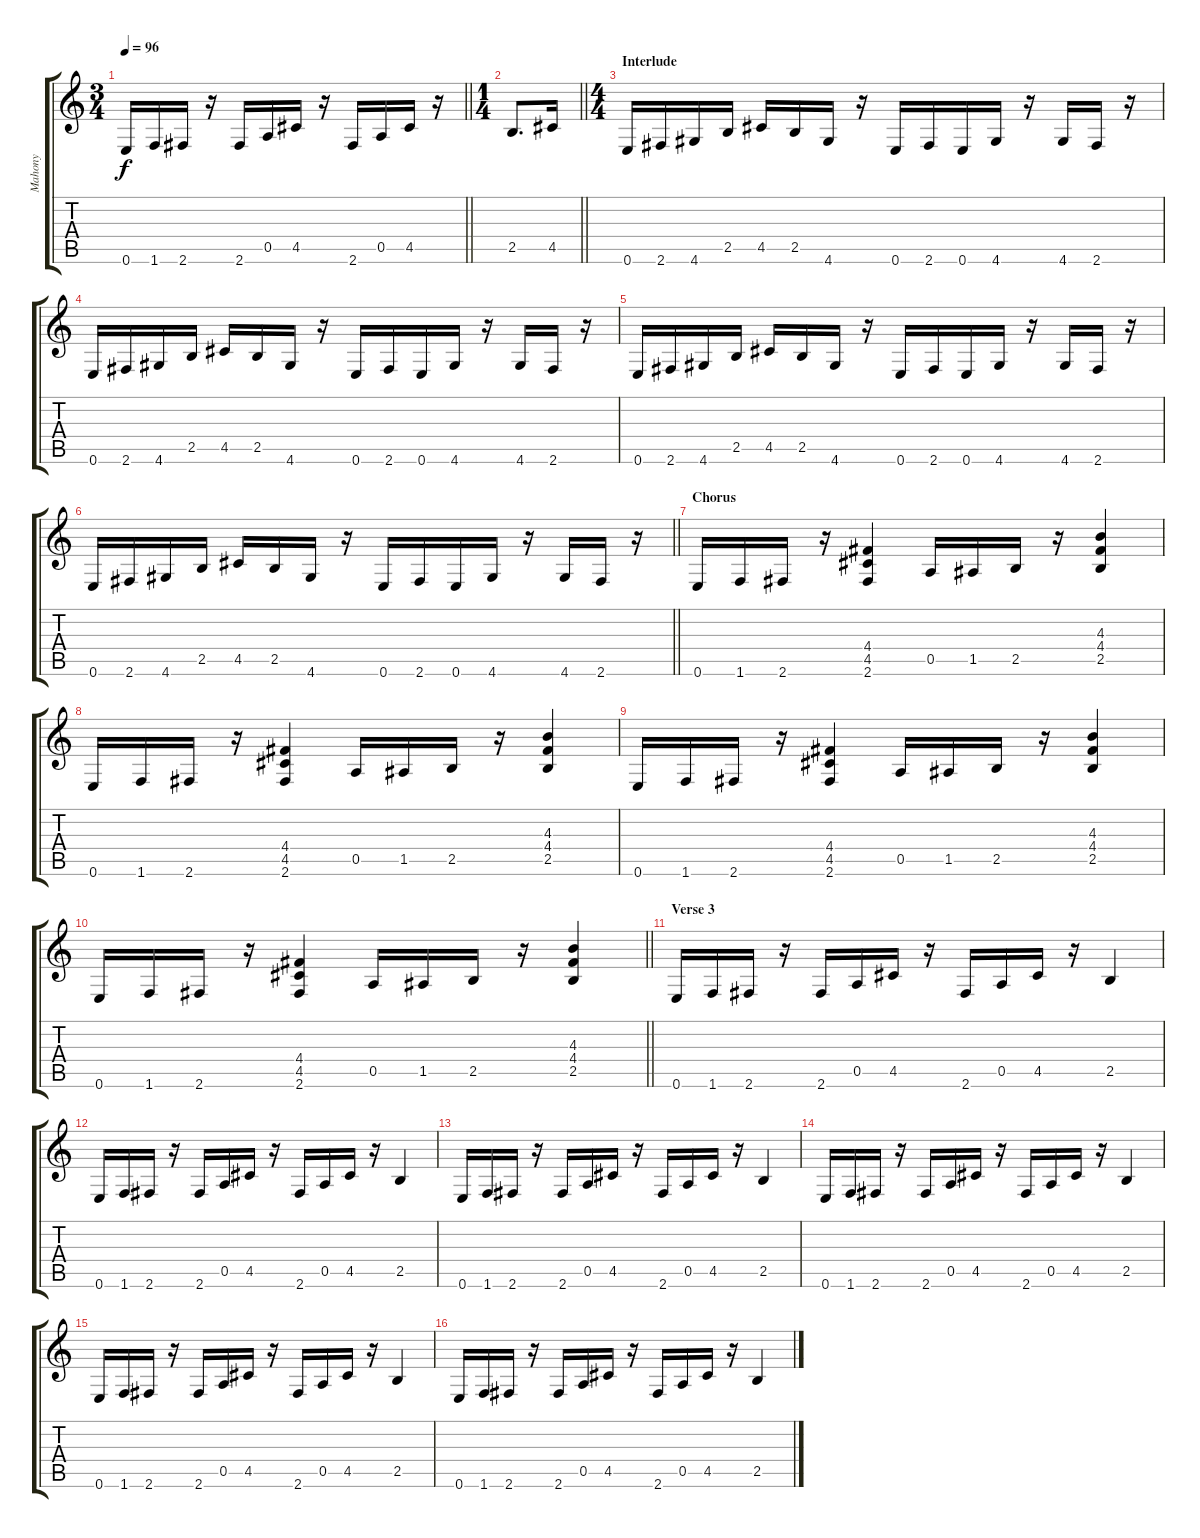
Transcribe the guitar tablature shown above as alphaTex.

\track ("Mahony" "Mahony") {instrument distortionguitar}
\staff {score tabs}
\tuning (E4 B3 G3 D3 A2 E2) {hide}
\ts (3 4)
\tempo 96
\clef g2
\barLineRight lightlight
\ks c
0.6.16{dy f} 1.6.16 2.6.16 r.16 2.6.16 0.5.16 4.5.16 r.16 2.6.16 0.5.16 4.5.16 r.16 |
\ts (1 4)
\barLineRight lightlight
2.5.8{d} 4.5.16 |
\ts (4 4)
\section ("" "Interlude")
0.6.16 2.6.16 4.6.16 2.5.16 4.5.16 2.5.16 4.6.16 r.16 0.6.16 2.6.16 0.6.16 4.6.16 r.16 4.6.16 2.6.16 r.16 |
0.6.16 2.6.16 4.6.16 2.5.16 4.5.16 2.5.16 4.6.16 r.16 0.6.16 2.6.16 0.6.16 4.6.16 r.16 4.6.16 2.6.16 r.16 |
0.6.16 2.6.16 4.6.16 2.5.16 4.5.16 2.5.16 4.6.16 r.16 0.6.16 2.6.16 0.6.16 4.6.16 r.16 4.6.16 2.6.16 r.16 |
\barLineRight lightlight
0.6.16 2.6.16 4.6.16 2.5.16 4.5.16 2.5.16 4.6.16 r.16 0.6.16 2.6.16 0.6.16 4.6.16 r.16 4.6.16 2.6.16 r.16 |
\section ("" "Chorus")
0.6.16 1.6.16 2.6.16 r.16 (4.4 4.5 2.6).4 0.5.16 1.5.16 2.5.16 r.16 (4.3 4.4 2.5).4 |
0.6.16 1.6.16 2.6.16 r.16 (4.4 4.5 2.6).4 0.5.16 1.5.16 2.5.16 r.16 (4.3 4.4 2.5).4 |
0.6.16 1.6.16 2.6.16 r.16 (4.4 4.5 2.6).4 0.5.16 1.5.16 2.5.16 r.16 (4.3 4.4 2.5).4 |
\barLineRight lightlight
0.6.16 1.6.16 2.6.16 r.16 (4.4 4.5 2.6).4 0.5.16 1.5.16 2.5.16 r.16 (4.3 4.4 2.5).4 |
\section ("" "Verse 3")
0.6.16 1.6.16 2.6.16 r.16 2.6.16 0.5.16 4.5.16 r.16 2.6.16 0.5.16 4.5.16 r.16 2.5.4 |
0.6.16 1.6.16 2.6.16 r.16 2.6.16 0.5.16 4.5.16 r.16 2.6.16 0.5.16 4.5.16 r.16 2.5.4 |
0.6.16 1.6.16 2.6.16 r.16 2.6.16 0.5.16 4.5.16 r.16 2.6.16 0.5.16 4.5.16 r.16 2.5.4 |
0.6.16 1.6.16 2.6.16 r.16 2.6.16 0.5.16 4.5.16 r.16 2.6.16 0.5.16 4.5.16 r.16 2.5.4 |
0.6.16 1.6.16 2.6.16 r.16 2.6.16 0.5.16 4.5.16 r.16 2.6.16 0.5.16 4.5.16 r.16 2.5.4 |
0.6.16 1.6.16 2.6.16 r.16 2.6.16 0.5.16 4.5.16 r.16 2.6.16 0.5.16 4.5.16 r.16 2.5.4
